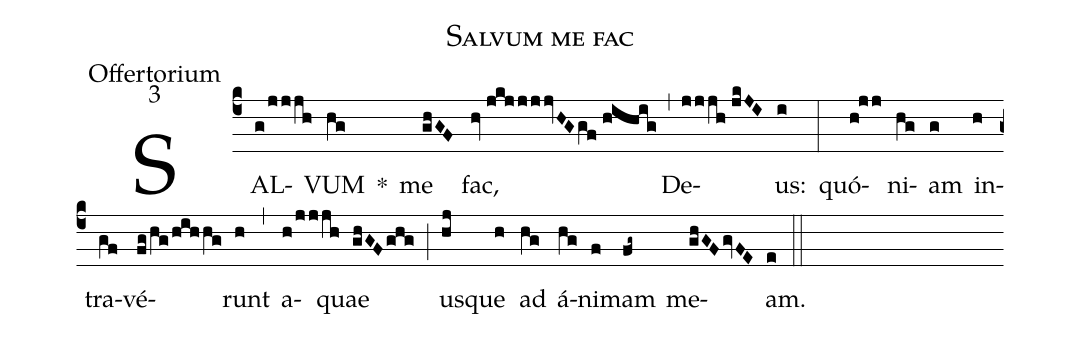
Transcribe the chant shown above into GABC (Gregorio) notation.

name:Salvum me fac;
office-part:Offertorium;
mode:3;
%%
(c4) SAL(g/jjjh)VUM(hg) *() me(ghGF) fac,(hv//jkjjjjvHGgf//hihig) (,) De(jjjh//jkJI)us:(i) (:) quó(h!jj)ni(hg)am(g) in(h)tra(gf)vé(fg/hg/hihhg)runt(h) (,) a(h/jjjh)quae(ghGFghg) (;) us(hj)que(h) ad(hg) á(hg)ni(f)mam(fg~) me(ghGFgvFE)am.(e) (::)
